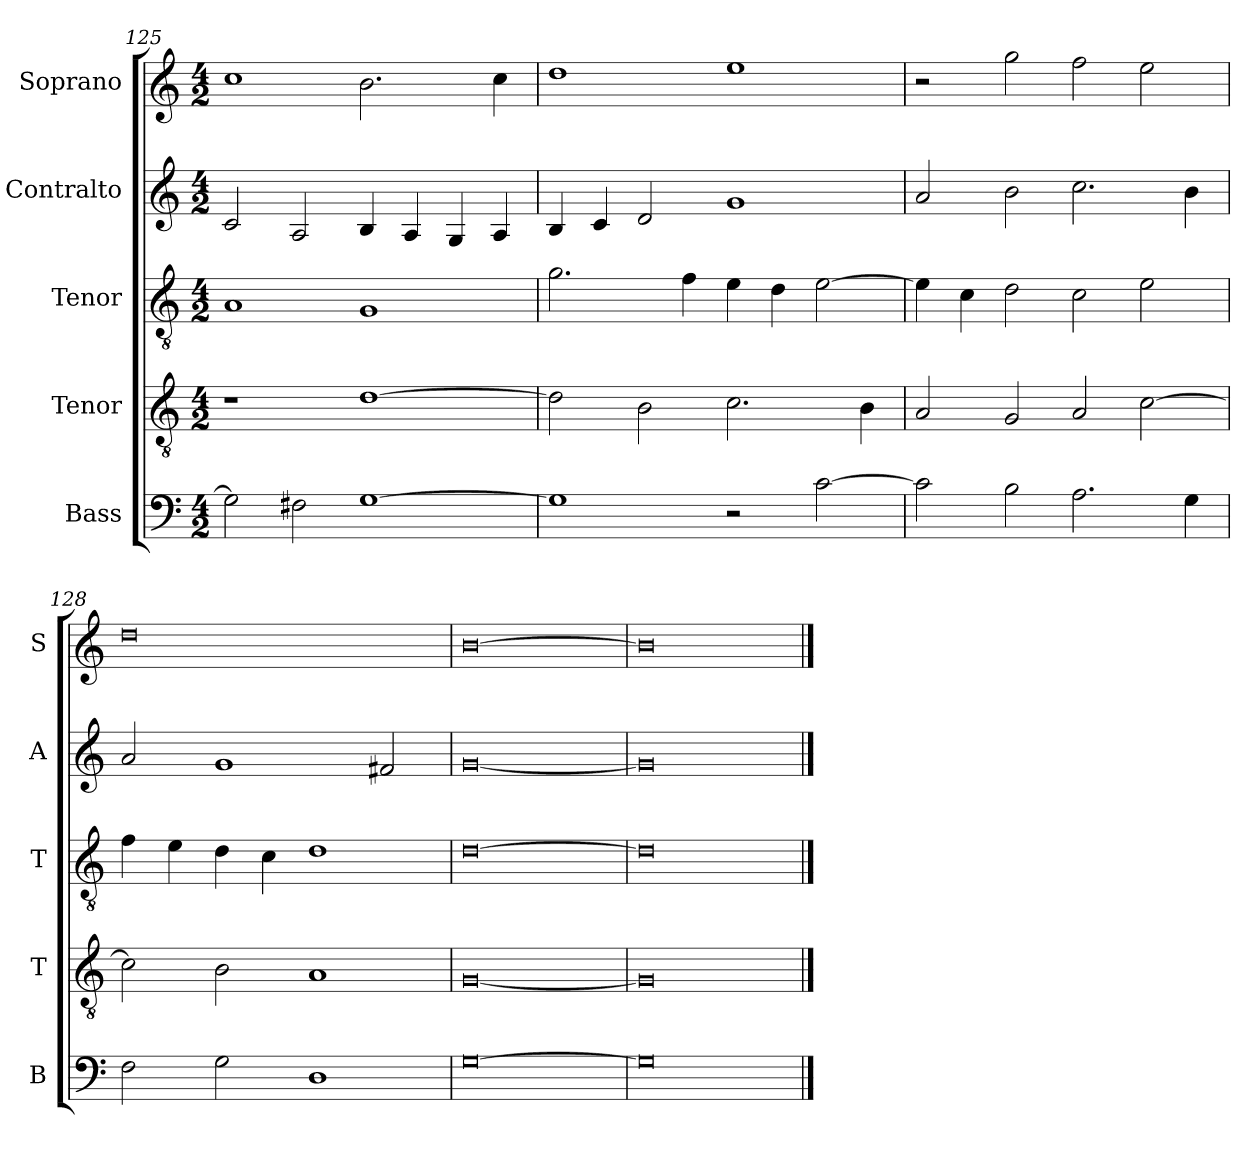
**kern	**kern	**kern	**kern	**kern
*part5	*part4	*part3	*part2	*part1
*staff5	*staff4	*staff3	*staff2	*staff1
*I"Bass	*I"Tenor	*I"Tenor	*I"Contralto	*I"Soprano
*I'B	*I'T	*I'T	*I'A	*I'S
*clefF4	*clefGv2	*clefGv2	*clefG2	*clefG2
*k[]	*k[]	*k[]	*k[]	*k[]
*G:mix	*G:mix	*G:mix	*G:mix	*G:mix
*M4/2	*M4/2	*M4/2	*M4/2	*M4/2
=125	=125	=125	=125	=125
2G]	1r	1A	2c	1cc
2F#X	.	.	2A	.
[1G	[1d	1G	4B	2.b
.	.	.	4A	.
.	.	.	4G	.
.	.	.	4A	4cc
=126	=126	=126	=126	=126
1G]	2d]	2.g	4B	1dd
.	.	.	4c	.
.	2B	.	2d	.
.	.	4f	.	.
2r	2.c	4e	1g	1ee
.	.	4d	.	.
[2c	.	[2e	.	.
.	4B	.	.	.
=127	=127	=127	=127	=127
2c]	2A	4e]	2a	2r
.	.	4c	.	.
2B	2G	2d	2b	2gg
2.A	2A	2c	2.cc	2ff
.	[2c	2e	.	2ee
4G	.	.	4b	.
=128	=128	=128	=128	=128
2F	2c]	4f	2a	0dd
.	.	4e	.	.
2G	2B	4d	1g	.
.	.	4c	.	.
1D	1A	1d	.	.
.	.	.	2f#X	.
=129	=129	=129	=129	=129
[0G	[0G	[0d	[0g	[0b
=130	=130	=130	=130	=130
0G]	0G]	0d]	0g]	0b]
==	==	==	==	==
*-	*-	*-	*-	*-
